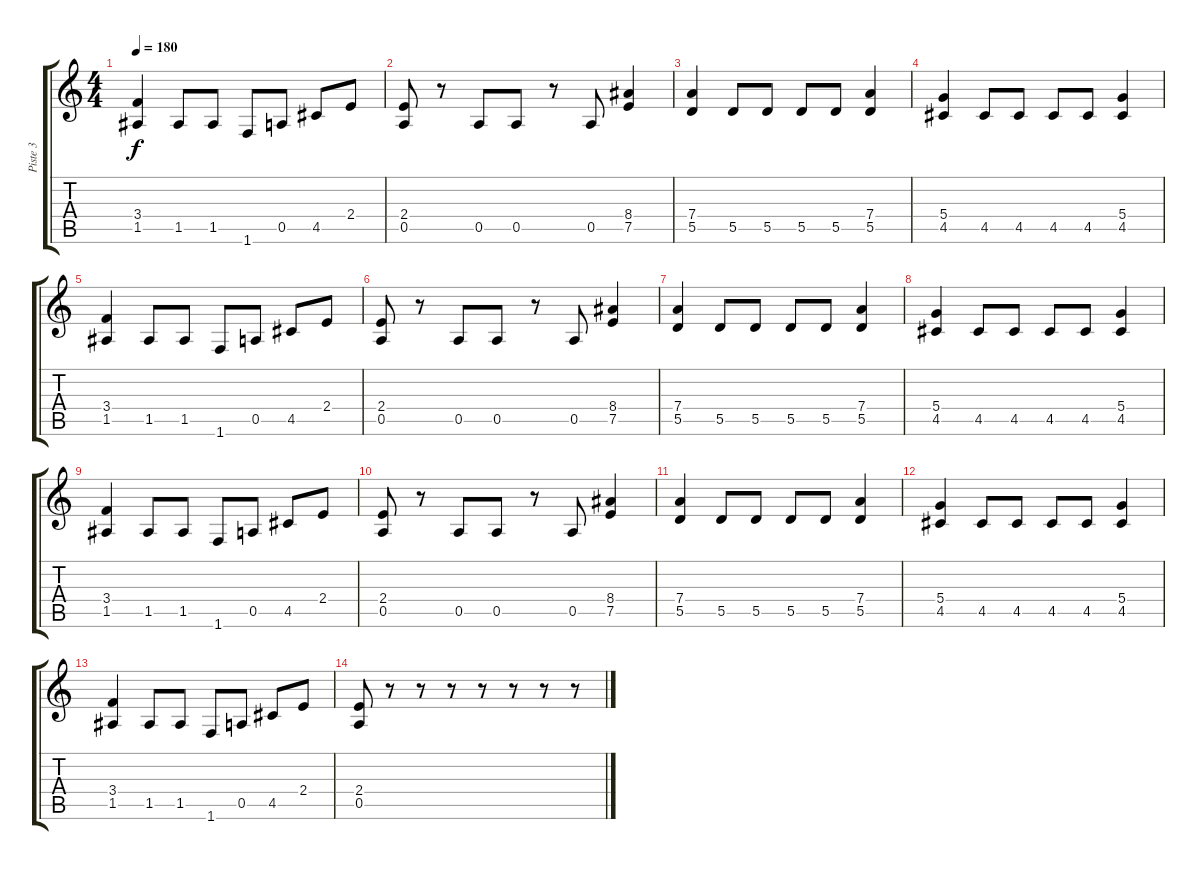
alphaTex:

\track ("Piste 3" "Piste 3") {instrument distortionguitar}
\staff {score tabs}
\tuning (E4 B3 G3 D3 A2 E2) {hide}
\ts (4 4)
\tempo 180
\clef g2
\ks c
(3.4 1.5).4{dy f} 1.5.8 1.5.8 1.6.8 0.5.8 4.5.8 2.4.8 |
(2.4 0.5).8 r.8 0.5.8 0.5.8 r.8 0.5.8 (8.4 7.5).4 |
(7.4 5.5).4 5.5.8 5.5.8 5.5.8 5.5.8 (7.4 5.5).4 |
(5.4 4.5).4 4.5.8 4.5.8 4.5.8 4.5.8 (5.4 4.5).4 |
(3.4 1.5).4 1.5.8 1.5.8 1.6.8 0.5.8 4.5.8 2.4.8 |
(2.4 0.5).8 r.8 0.5.8 0.5.8 r.8 0.5.8 (8.4 7.5).4 |
(7.4 5.5).4 5.5.8 5.5.8 5.5.8 5.5.8 (7.4 5.5).4 |
(5.4 4.5).4 4.5.8 4.5.8 4.5.8 4.5.8 (5.4 4.5).4 |
(3.4 1.5).4 1.5.8 1.5.8 1.6.8 0.5.8 4.5.8 2.4.8 |
(2.4 0.5).8 r.8 0.5.8 0.5.8 r.8 0.5.8 (8.4 7.5).4 |
(7.4 5.5).4 5.5.8 5.5.8 5.5.8 5.5.8 (7.4 5.5).4 |
(5.4 4.5).4 4.5.8 4.5.8 4.5.8 4.5.8 (5.4 4.5).4 |
(3.4 1.5).4 1.5.8 1.5.8 1.6.8 0.5.8 4.5.8 2.4.8 |
(2.4 0.5).8 r.8 r.8 r.8 r.8 r.8 r.8 r.8
